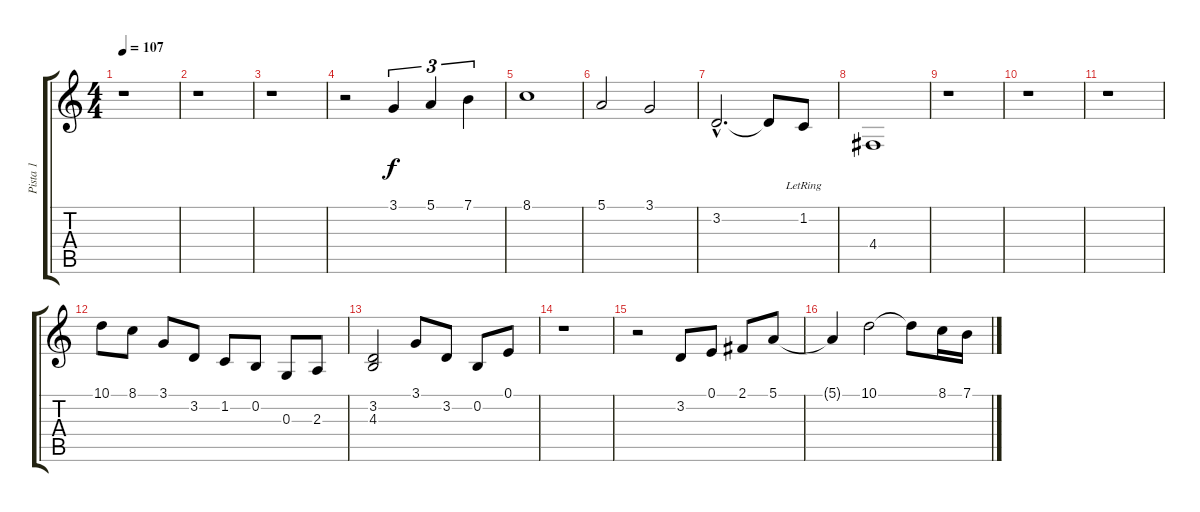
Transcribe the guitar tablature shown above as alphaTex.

\track ("Pista 1" "Pista 1") {instrument pad1newage}
\staff {score tabs}
\tuning (E4 B3 G3 D3 A2 E2) {hide}
\ts (4 4)
\tempo 107
\clef g2
\ks c
r.1{dy f instrument pad1newage} |
r.1 |
r.1 |
r.2 3.1.4{tu (3 2)} 5.1.4{tu (3 2)} 7.1.4{tu (3 2)} |
8.1.1 |
5.1.2 3.1.2 |
3.2{hac}.2{d} 3.2{t}.8 1.2{lr}.8 |
4.4.1 |
r.1 |
r.1 |
r.1 |
10.1.8 8.1.8 3.1.8 3.2.8 1.2.8 0.2.8 0.3.8 2.3.8 |
(3.2 4.3).2 3.1.8 3.2.8 0.2.8 0.1.8 |
r.1 |
r.2 3.2.8 0.1.8 2.1.8 5.1.8 |
5.1{t}.4 10.1.2 10.1{t}.8 8.1.16 7.1.16
